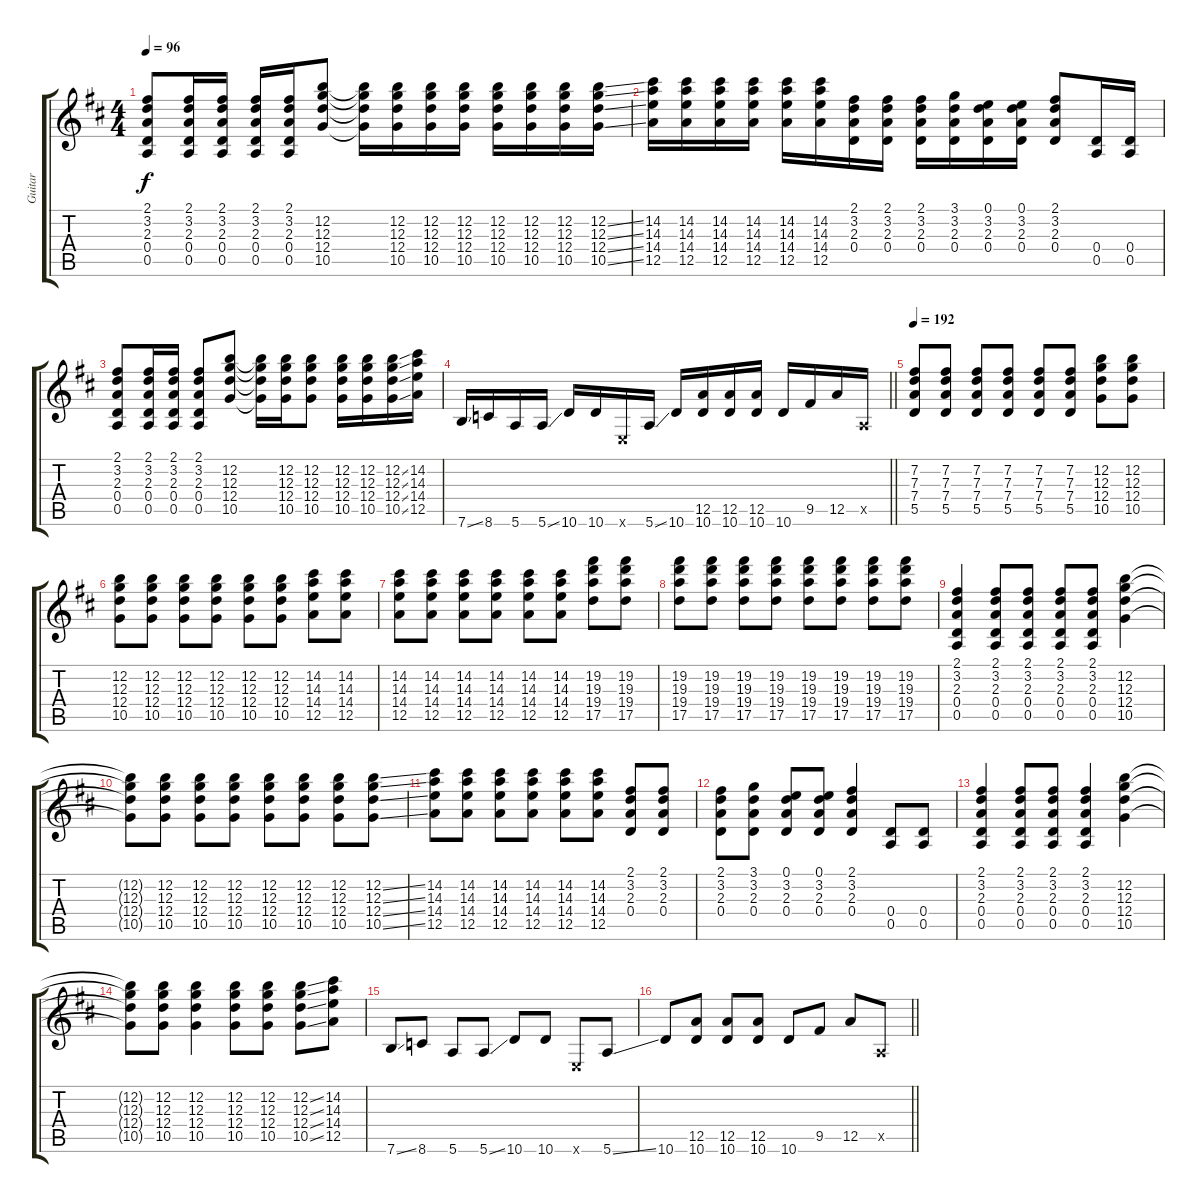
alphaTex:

\track ("Guitar" "Guitar") {instrument overdrivenguitar}
\staff {score tabs}
\tuning (E4 B3 G3 D3 A2 E2) {hide}
\ts (4 4)
\tempo 96
\clef g2
\ks d
(2.1 3.2 2.3 0.4 0.5).8{dy f} (2.1 3.2 2.3 0.4 0.5).16 (2.1 3.2 2.3 0.4 0.5).16 (2.1 3.2 2.3 0.4 0.5).16 (2.1 3.2 2.3 0.4 0.5).16 (12.2 12.3 12.4 10.5).8 (12.2{t} 12.3{t} 12.4{t} 10.5{t}).16 (12.2 12.3 12.4 10.5).16 (12.2 12.3 12.4 10.5).16 (12.2 12.3 12.4 10.5).16 (12.2 12.3 12.4 10.5).16 (12.2 12.3 12.4 10.5).16 (12.2 12.3 12.4 10.5).16 (12.2{ss} 12.3{ss} 12.4{ss} 10.5{ss}).16 |
(14.2 14.3 14.4 12.5).16 (14.2 14.3 14.4 12.5).16 (14.2 14.3 14.4 12.5).16 (14.2 14.3 14.4 12.5).16 (14.2 14.3 14.4 12.5).16 (14.2 14.3 14.4 12.5).16 (2.1 3.2 2.3 0.4).16 (2.1 3.2 2.3 0.4).16 (2.1 3.2 2.3 0.4).16 (3.1 3.2 2.3 0.4).16 (0.1 3.2 2.3 0.4).16 (0.1 3.2 2.3 0.4).16 (2.1 3.2 2.3 0.4).8 (0.4 0.5).16 (0.4 0.5).16 |
(2.1 3.2 2.3 0.4 0.5).8 (2.1 3.2 2.3 0.4 0.5).16 (2.1 3.2 2.3 0.4 0.5).16 (2.1 3.2 2.3 0.4 0.5).8 (12.2 12.3 12.4 10.5).8 (12.2{t} 12.3{t} 12.4{t} 10.5{t}).16 (12.2 12.3 12.4 10.5).16 (12.2 12.3 12.4 10.5).8 (12.2 12.3 12.4 10.5).16 (12.2 12.3 12.4 10.5).16 (12.2{ss} 12.3{ss} 12.4{ss} 10.5{ss}).16 (14.2 14.3 14.4 12.5).16 |
\barLineRight lightlight
7.6{ss}.16 8.6.16 5.6.16 5.6{ss}.16 10.6.16 10.6.16 0.6{x}.16 5.6{ss}.16 10.6.16 (12.5 10.6).16 (12.5 10.6).16 (12.5 10.6).16 10.6.16 9.5.16 12.5.16 0.5{x}.16 |
\tempo 192
(7.2 7.3 7.4 5.5).8 (7.2 7.3 7.4 5.5).8 (7.2 7.3 7.4 5.5).8 (7.2 7.3 7.4 5.5).8 (7.2 7.3 7.4 5.5).8 (7.2 7.3 7.4 5.5).8 (12.2 12.3 12.4 10.5).8 (12.2 12.3 12.4 10.5).8 |
(12.2 12.3 12.4 10.5).8 (12.2 12.3 12.4 10.5).8 (12.2 12.3 12.4 10.5).8 (12.2 12.3 12.4 10.5).8 (12.2 12.3 12.4 10.5).8 (12.2 12.3 12.4 10.5).8 (14.2 14.3 14.4 12.5).8 (14.2 14.3 14.4 12.5).8 |
(14.2 14.3 14.4 12.5).8 (14.2 14.3 14.4 12.5).8 (14.2 14.3 14.4 12.5).8 (14.2 14.3 14.4 12.5).8 (14.2 14.3 14.4 12.5).8 (14.2 14.3 14.4 12.5).8 (19.2 19.3 19.4 17.5).8 (19.2 19.3 19.4 17.5).8 |
(19.2 19.3 19.4 17.5).8 (19.2 19.3 19.4 17.5).8 (19.2 19.3 19.4 17.5).8 (19.2 19.3 19.4 17.5).8 (19.2 19.3 19.4 17.5).8 (19.2 19.3 19.4 17.5).8 (19.2 19.3 19.4 17.5).8 (19.2 19.3 19.4 17.5).8 |
(2.1 3.2 2.3 0.4 0.5).4 (2.1 3.2 2.3 0.4 0.5).8 (2.1 3.2 2.3 0.4 0.5).8 (2.1 3.2 2.3 0.4 0.5).8 (2.1 3.2 2.3 0.4 0.5).8 (12.2 12.3 12.4 10.5).4 |
(12.2{t} 12.3{t} 12.4{t} 10.5{t}).8 (12.2 12.3 12.4 10.5).8 (12.2 12.3 12.4 10.5).8 (12.2 12.3 12.4 10.5).8 (12.2 12.3 12.4 10.5).8 (12.2 12.3 12.4 10.5).8 (12.2 12.3 12.4 10.5).8 (12.2{ss} 12.3{ss} 12.4{ss} 10.5{ss}).8 |
(14.2 14.3 14.4 12.5).8 (14.2 14.3 14.4 12.5).8 (14.2 14.3 14.4 12.5).8 (14.2 14.3 14.4 12.5).8 (14.2 14.3 14.4 12.5).8 (14.2 14.3 14.4 12.5).8 (2.1 3.2 2.3 0.4).8 (2.1 3.2 2.3 0.4).8 |
(2.1 3.2 2.3 0.4).8 (3.1 3.2 2.3 0.4).8 (0.1 3.2 2.3 0.4).8 (0.1 3.2 2.3 0.4).8 (2.1 3.2 2.3 0.4).4 (0.4 0.5).8 (0.4 0.5).8 |
(2.1 3.2 2.3 0.4 0.5).4 (2.1 3.2 2.3 0.4 0.5).8 (2.1 3.2 2.3 0.4 0.5).8 (2.1 3.2 2.3 0.4 0.5).4 (12.2 12.3 12.4 10.5).4 |
(12.2{t} 12.3{t} 12.4{t} 10.5{t}).8 (12.2 12.3 12.4 10.5).8 (12.2 12.3 12.4 10.5).4 (12.2 12.3 12.4 10.5).8 (12.2 12.3 12.4 10.5).8 (12.2{ss} 12.3{ss} 12.4{ss} 10.5{ss}).8 (14.2 14.3 14.4 12.5).8 |
7.6{ss}.8 8.6.8 5.6.8 5.6{ss}.8 10.6.8 10.6.8 0.6{x}.8 5.6{ss}.8 |
\barLineRight lightlight
10.6.8 (12.5 10.6).8 (12.5 10.6).8 (12.5 10.6).8 10.6.8 9.5.8 12.5.8 0.5{x}.8
